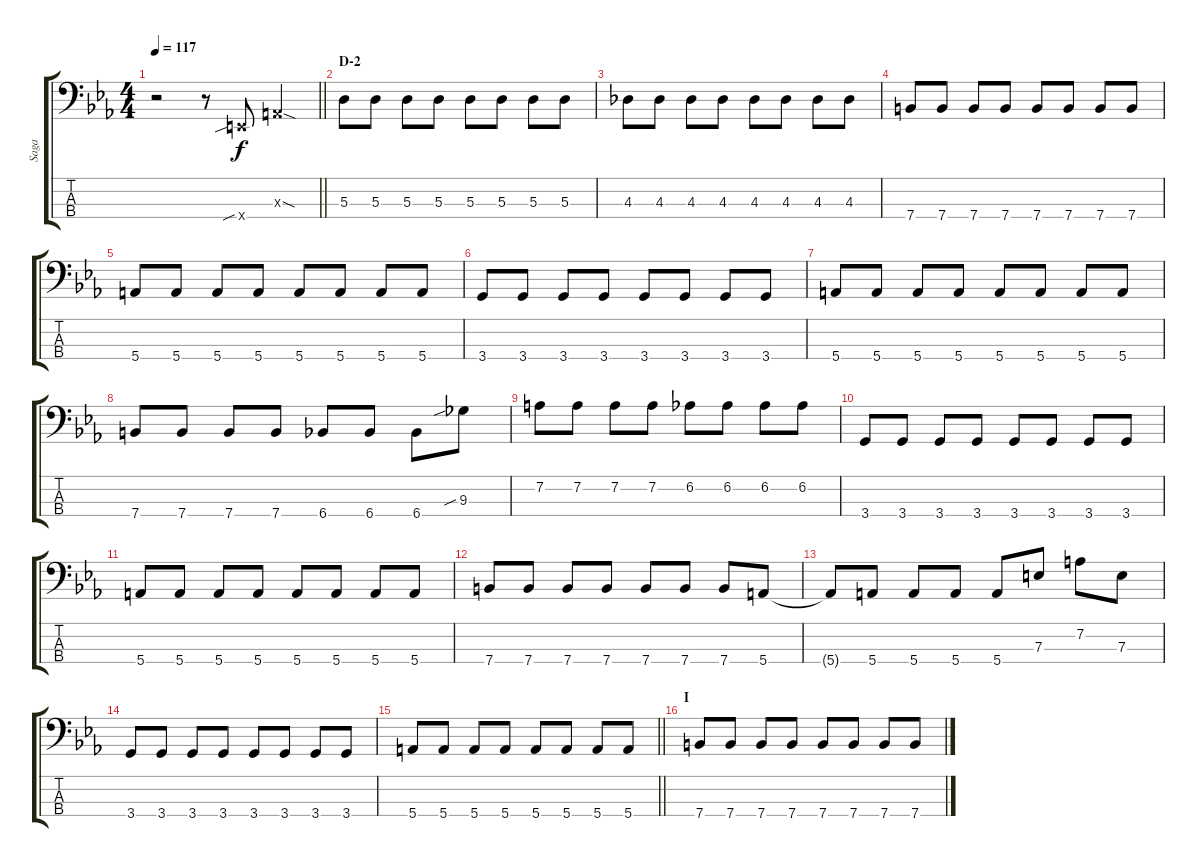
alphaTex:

\track ("Saga" "Saga") {instrument electricbasspick}
\staff {score tabs}
\tuning (G2 D2 A1 E1) {hide}
\ts (4 4)
\tempo 117
\clef f4
\barLineRight lightlight
\ks eb
r.2{dy f} r.8 0.4{sib x}.8 0.3{sod x}.4 |
\section ("" "D-2")
5.3.8 5.3.8 5.3.8 5.3.8 5.3.8 5.3.8 5.3.8 5.3.8 |
4.3.8 4.3.8 4.3.8 4.3.8 4.3.8 4.3.8 4.3.8 4.3.8 |
7.4.8 7.4.8 7.4.8 7.4.8 7.4.8 7.4.8 7.4.8 7.4.8 |
5.4.8 5.4.8 5.4.8 5.4.8 5.4.8 5.4.8 5.4.8 5.4.8 |
3.4.8 3.4.8 3.4.8 3.4.8 3.4.8 3.4.8 3.4.8 3.4.8 |
5.4.8 5.4.8 5.4.8 5.4.8 5.4.8 5.4.8 5.4.8 5.4.8 |
7.4.8 7.4.8 7.4.8 7.4.8 6.4.8 6.4.8 6.4.8 9.3{sib}.8 |
7.2.8 7.2.8 7.2.8 7.2.8 6.2.8 6.2.8 6.2.8 6.2.8 |
3.4.8 3.4.8 3.4.8 3.4.8 3.4.8 3.4.8 3.4.8 3.4.8 |
5.4.8 5.4.8 5.4.8 5.4.8 5.4.8 5.4.8 5.4.8 5.4.8 |
7.4.8 7.4.8 7.4.8 7.4.8 7.4.8 7.4.8 7.4.8 5.4.8 |
5.4{t}.8 5.4.8 5.4.8 5.4.8 5.4.8 7.3.8 7.2.8 7.3.8 |
3.4.8 3.4.8 3.4.8 3.4.8 3.4.8 3.4.8 3.4.8 3.4.8 |
\barLineRight lightlight
5.4.8 5.4.8 5.4.8 5.4.8 5.4.8 5.4.8 5.4.8 5.4.8 |
\section ("" "I")
7.4.8 7.4.8 7.4.8 7.4.8 7.4.8 7.4.8 7.4.8 7.4.8
